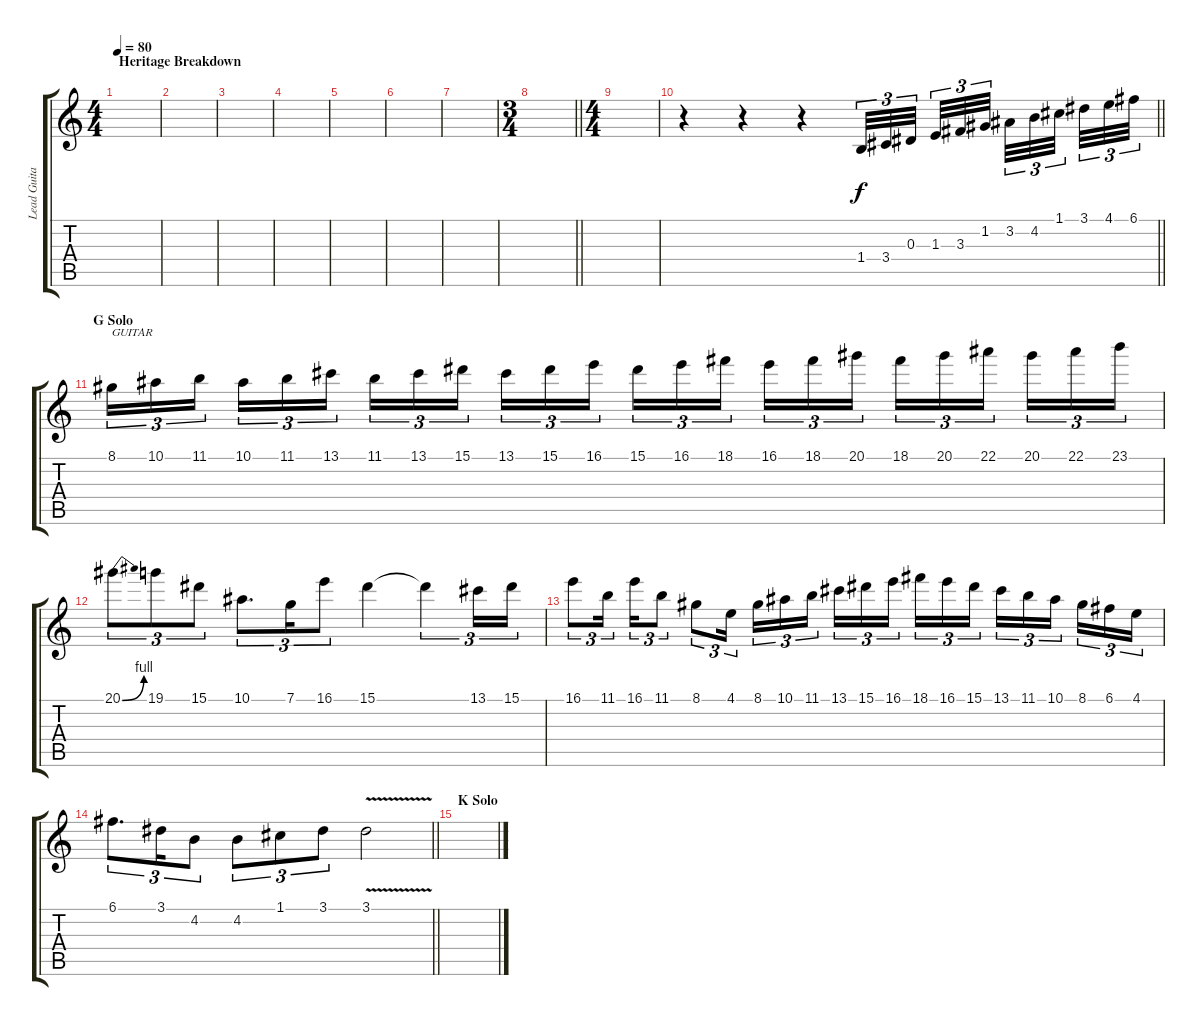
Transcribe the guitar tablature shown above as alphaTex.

\track ("Lead Guitar" "Lead Guita") {instrument overdrivenguitar}
\staff {score tabs}
\tuning (C4 G3 Eb3 Bb2 F2 C2) {hide}
\ts (4 4)
\section ("" "Heritage Breakdown")
\tempo 80
\clef g2
\ks c
|
|
|
|
|
|
|
\ts (3 4)
\barLineRight lightlight
|
\ts (4 4)
|
\barLineRight lightlight
r.4 r.4 r.4 1.4.32{tu (3 2)} 3.4.32{tu (3 2)} 0.3.32{tu (3 2) beam splitsecondary} 1.3.32{tu (3 2)} 3.3.32{tu (3 2)} 1.2.32{tu (3 2) beam splitsecondary} 3.2.32{tu (3 2)} 4.2.32{tu (3 2)} 1.1.32{tu (3 2) beam splitsecondary} 3.1.32{tu (3 2)} 4.1.32{tu (3 2)} 6.1.32{tu (3 2)} |
\section ("" "G Solo")
8.1.16{tu (3 2) txt "GUITAR"} 10.1.16{tu (3 2)} 11.1.16{tu (3 2) beam splitsecondary} 10.1.16{tu (3 2)} 11.1.16{tu (3 2)} 13.1.16{tu (3 2)} 11.1.16{tu (3 2)} 13.1.16{tu (3 2)} 15.1.16{tu (3 2) beam splitsecondary} 13.1.16{tu (3 2)} 15.1.16{tu (3 2)} 16.1.16{tu (3 2)} 15.1.16{tu (3 2)} 16.1.16{tu (3 2)} 18.1.16{tu (3 2) beam splitsecondary} 16.1.16{tu (3 2)} 18.1.16{tu (3 2)} 20.1.16{tu (3 2)} 18.1.16{tu (3 2)} 20.1.16{tu (3 2)} 22.1.16{tu (3 2) beam splitsecondary} 20.1.16{tu (3 2)} 22.1.16{tu (3 2)} 23.1.16{tu (3 2)} |
20.1{be (bend 0 0 60 4)}.8{tu (3 2)} 19.1.8{tu (3 2)} 15.1.8{tu (3 2)} 10.1.8{d tu (3 2)} 7.1.16{tu (3 2)} 16.1.8{tu (3 2)} 15.1.4 15.1{t}.4{tu (3 2)} 13.1.16{tu (3 2)} 15.1.16{tu (3 2)} |
16.1.8{tu (3 2)} 11.1.16{tu (3 2) beam splitsecondary} 16.1.16{tu (3 2)} 11.1.8{tu (3 2)} 8.1.8{tu (3 2)} 4.1.16{tu (3 2) beam splitsecondary} 8.1.16{tu (3 2)} 10.1.16{tu (3 2)} 11.1.16{tu (3 2)} 13.1.16{tu (3 2)} 15.1.16{tu (3 2)} 16.1.16{tu (3 2) beam splitsecondary} 18.1.16{tu (3 2)} 16.1.16{tu (3 2)} 15.1.16{tu (3 2)} 13.1.16{tu (3 2)} 11.1.16{tu (3 2)} 10.1.16{tu (3 2) beam splitsecondary} 8.1.16{tu (3 2)} 6.1.16{tu (3 2)} 4.1.16{tu (3 2)} |
\barLineRight lightlight
6.1.8{d tu (3 2)} 3.1.16{tu (3 2)} 4.2.8{tu (3 2)} 4.2.8{tu (3 2)} 1.1.8{tu (3 2)} 3.1.8{tu (3 2)} 3.1{v}.2 |
\section ("" "K Solo")
